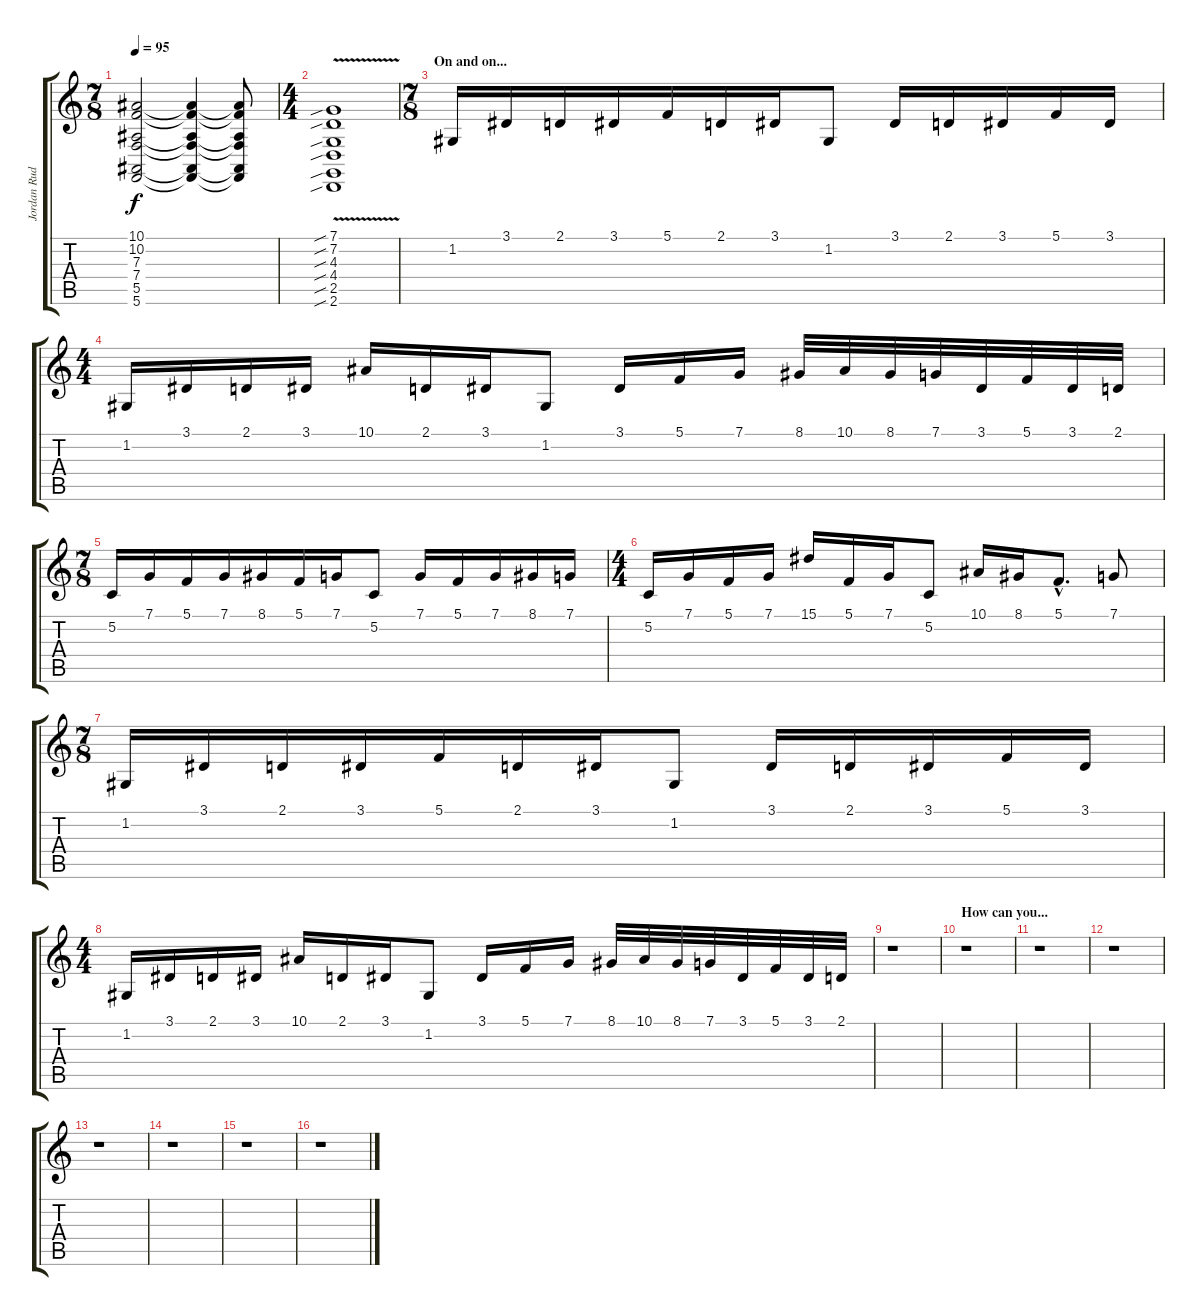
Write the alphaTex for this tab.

\track ("Jordan Rudess" "Jordan Rud") {instrument lead1square}
\staff {score tabs}
\tuning (C4 G3 Eb3 Bb2 F2 C2) {hide}
\ts (7 8)
\tempo 95
\clef g2
\ks c
(10.1 10.2 7.3 7.4 5.5 5.6).2{dy f} (10.1{t} 10.2{t} 7.3{t} 7.4{t} 5.5{t} 5.6{t}).4 (10.1{t} 10.2{t} 7.3{t} 7.4{t} 5.5{t} 5.6{t}).8 |
\ts (4 4)
(7.1{v sib} 7.2{v sib} 4.3{v sib} 4.4{v sib} 2.5{v sib} 2.6{v sib}).1 |
\ts (7 8)
\section ("" "On and on...")
1.2.16{volume 10 balance 8 instrument lead1square} 3.1.16 2.1.16 3.1.16 5.1.16 2.1.16 3.1.16 1.2.8 3.1.16 2.1.16 3.1.16 5.1.16 3.1.16 |
\ts (4 4)
1.2.16 3.1.16 2.1.16 3.1.16 10.1.16 2.1.16 3.1.16 1.2.8 3.1.16 5.1.16 7.1.16 8.1.32 10.1.32 8.1.32 7.1.32 3.1.32 5.1.32 3.1.32 2.1.32 |
\ts (7 8)
5.2.16{volume 12} 7.1.16 5.1.16 7.1.16 8.1.16 5.1.16 7.1.16 5.2.8 7.1.16 5.1.16 7.1.16 8.1.16 7.1.16 |
\ts (4 4)
5.2.16 7.1.16 5.1.16 7.1.16 15.1.16 5.1.16 7.1.16 5.2.8 10.1.16 8.1.16 5.1{hac}.8{d} 7.1.8 |
\ts (7 8)
1.2.16{volume 10} 3.1.16 2.1.16 3.1.16 5.1.16 2.1.16 3.1.16 1.2.8 3.1.16 2.1.16 3.1.16 5.1.16 3.1.16 |
\ts (4 4)
1.2.16 3.1.16 2.1.16 3.1.16 10.1.16 2.1.16 3.1.16 1.2.8 3.1.16 5.1.16 7.1.16 8.1.32 10.1.32 8.1.32 7.1.32 3.1.32 5.1.32 3.1.32 2.1.32 |
r.1 |
\section ("" "How can you...")
r.1 |
r.1 |
r.1 |
r.1 |
r.1 |
r.1 |
r.1
